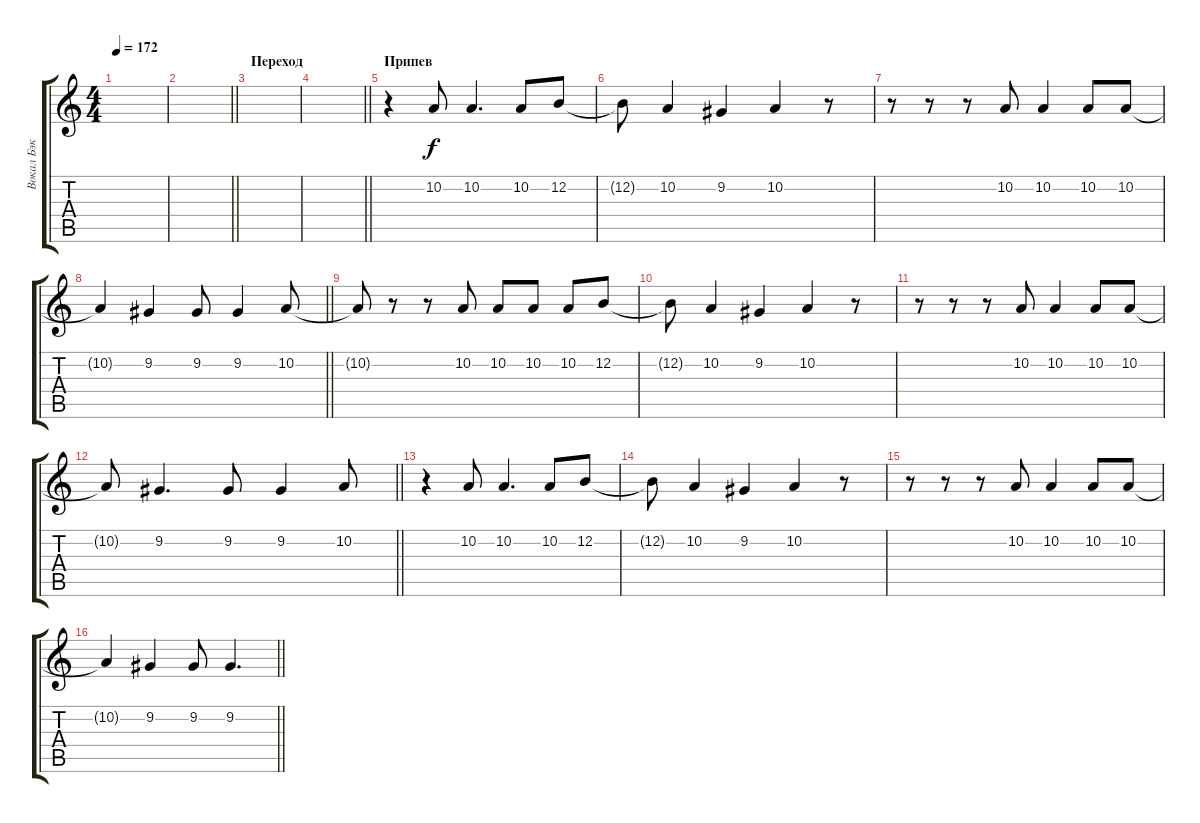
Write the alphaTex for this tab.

\track ("Вокал Бэк" "Вокал Бэк") {instrument tenorsax}
\staff {score tabs}
\tuning (E4 B3 G3 D3 A2 E2) {hide}
\ts (4 4)
\tempo 172
\clef g2
\ks c
|
\barLineRight lightlight
|
\section ("" "Переход")
|
\barLineRight lightlight
|
\section ("" "Припев")
r.4 10.2.8 10.2.4{d} 10.2.8 12.2.8 |
12.2{t}.8 10.2.4 9.2.4 10.2.4 r.8 |
r.8 r.8 r.8 10.2.8 10.2.4 10.2.8 10.2.8 |
\barLineRight lightlight
10.2{t}.4 9.2.4 9.2.8 9.2.4 10.2.8 |
10.2{t}.8 r.8 r.8 10.2.8 10.2.8 10.2.8 10.2.8 12.2.8 |
12.2{t}.8 10.2.4 9.2.4 10.2.4 r.8 |
r.8 r.8 r.8 10.2.8 10.2.4 10.2.8 10.2.8 |
\barLineRight lightlight
10.2{t}.8 9.2.4{d} 9.2.8 9.2.4 10.2.8 |
\section ("" "")
r.4 10.2.8 10.2.4{d} 10.2.8 12.2.8 |
12.2{t}.8 10.2.4 9.2.4 10.2.4 r.8 |
r.8 r.8 r.8 10.2.8 10.2.4 10.2.8 10.2.8 |
\barLineRight lightlight
10.2{t}.4 9.2.4 9.2.8 9.2.4{d}
